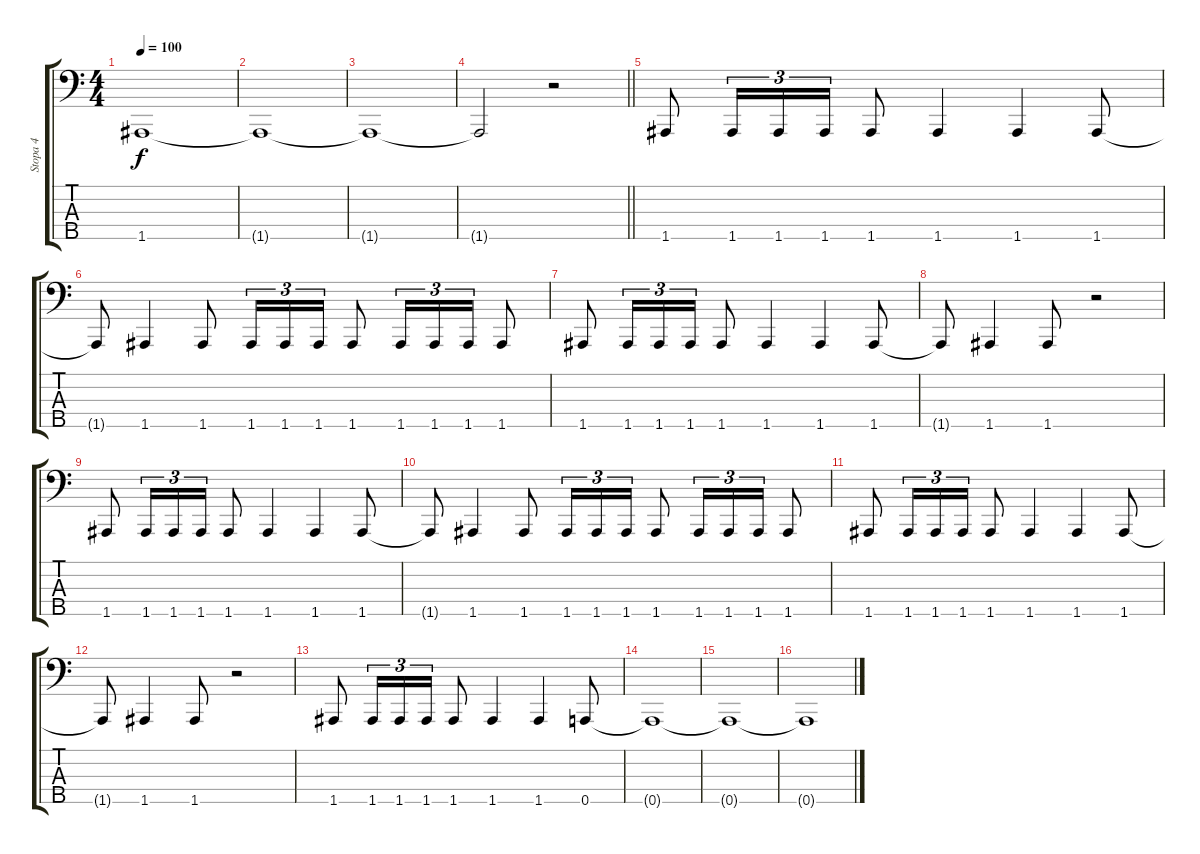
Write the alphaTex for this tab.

\track ("Stopa 4" "Stopa 4") {instrument electricbasspick}
\staff {score tabs}
\tuning (G2 D2 A1 E1 A0) {hide}
\ts (4 4)
\tempo 100
\clef f4
\ks c
1.5{t}.1{dy f} |
1.5{t}.1 |
1.5{t}.1 |
\barLineRight lightlight
1.5{t}.2 r.2 |
1.5.8 1.5.16{tu (3 2)} 1.5.16{tu (3 2)} 1.5.16{tu (3 2)} 1.5.8 1.5.4 1.5.4 1.5.8 |
1.5{t}.8 1.5.4 1.5.8 1.5.16{tu (3 2)} 1.5.16{tu (3 2)} 1.5.16{tu (3 2)} 1.5.8 1.5.16{tu (3 2)} 1.5.16{tu (3 2)} 1.5.16{tu (3 2)} 1.5.8 |
1.5.8 1.5.16{tu (3 2)} 1.5.16{tu (3 2)} 1.5.16{tu (3 2)} 1.5.8 1.5.4 1.5.4 1.5.8 |
1.5{t}.8 1.5.4 1.5.8 r.2 |
1.5.8 1.5.16{tu (3 2)} 1.5.16{tu (3 2)} 1.5.16{tu (3 2)} 1.5.8 1.5.4 1.5.4 1.5.8 |
1.5{t}.8 1.5.4 1.5.8 1.5.16{tu (3 2)} 1.5.16{tu (3 2)} 1.5.16{tu (3 2)} 1.5.8 1.5.16{tu (3 2)} 1.5.16{tu (3 2)} 1.5.16{tu (3 2)} 1.5.8 |
1.5.8 1.5.16{tu (3 2)} 1.5.16{tu (3 2)} 1.5.16{tu (3 2)} 1.5.8 1.5.4 1.5.4 1.5.8 |
1.5{t}.8 1.5.4 1.5.8 r.2 |
1.5.8 1.5.16{tu (3 2)} 1.5.16{tu (3 2)} 1.5.16{tu (3 2)} 1.5.8 1.5.4 1.5.4 0.5.8 |
0.5{t}.1 |
0.5{t}.1 |
0.5{t}.1
